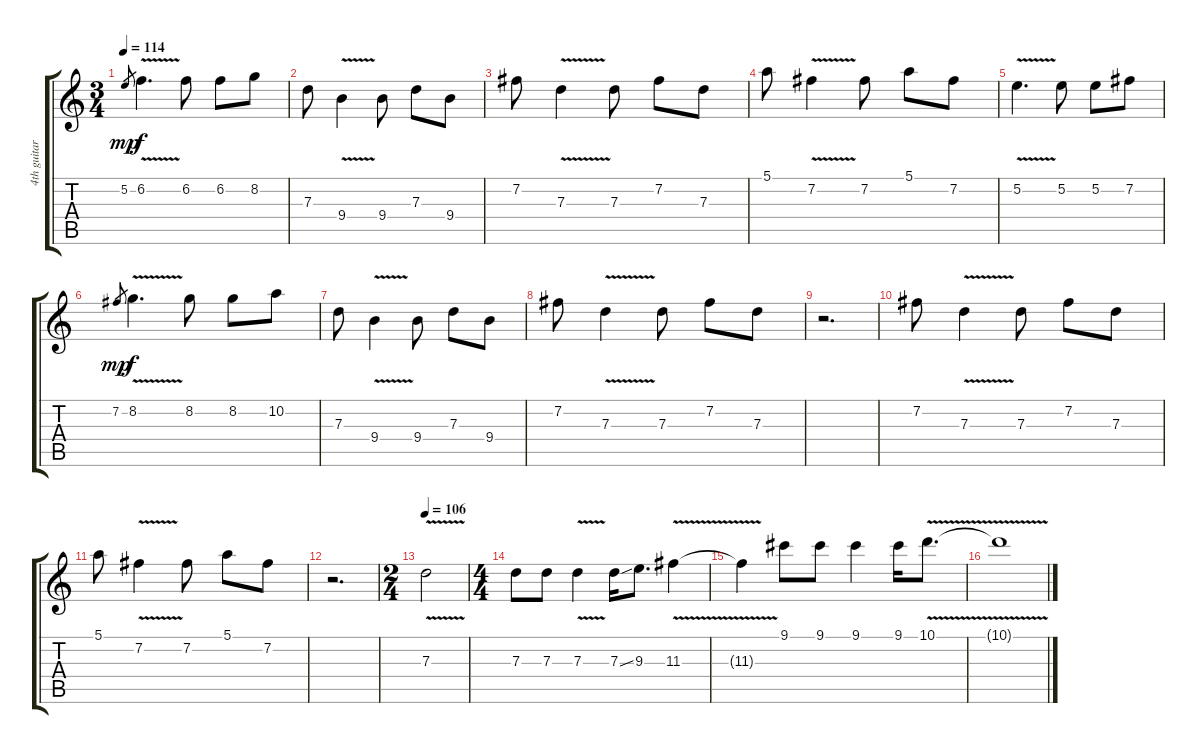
\track ("4th guitar" "4th guitar") {instrument distortionguitar}
\staff {score tabs}
\tuning (E4 B3 G3 D3 A2 E2) {hide}
\ts (3 4)
\tempo 114
\clef g2
\ks c
5.2.8{gr dy mp} 6.2{v}.4{d dy f} 6.2.8 6.2.8 8.2.8 |
7.3.8 9.4{v}.4 9.4.8 7.3.8 9.4.8 |
7.2.8 7.3{v}.4 7.3.8 7.2.8 7.3.8 |
5.1.8 7.2{v}.4 7.2.8 5.1.8 7.2.8 |
5.2{v}.4{d} 5.2.8 5.2.8 7.2.8 |
7.2.8{gr dy mp} 8.2{v}.4{d dy f} 8.2.8 8.2.8 10.2.8 |
7.3.8 9.4{v}.4 9.4.8 7.3.8 9.4.8 |
7.2.8 7.3{v}.4 7.3.8 7.2.8 7.3.8 |
r.2{d} |
7.2.8 7.3{v}.4 7.3.8 7.2.8 7.3.8 |
5.1.8 7.2{v}.4 7.2.8 5.1.8 7.2.8 |
r.2{d} |
\ts (2 4)
\tempo 106
7.3{v}.2 |
\ts (4 4)
7.3.8 7.3.8 7.3{v}.4 7.3{ss}.16 9.3.8{d} 11.3{v}.4 |
11.3{t}.4 9.1.8 9.1.8 9.1.4 9.1.16 10.1{v}.8{d} |
10.1{t}.1
